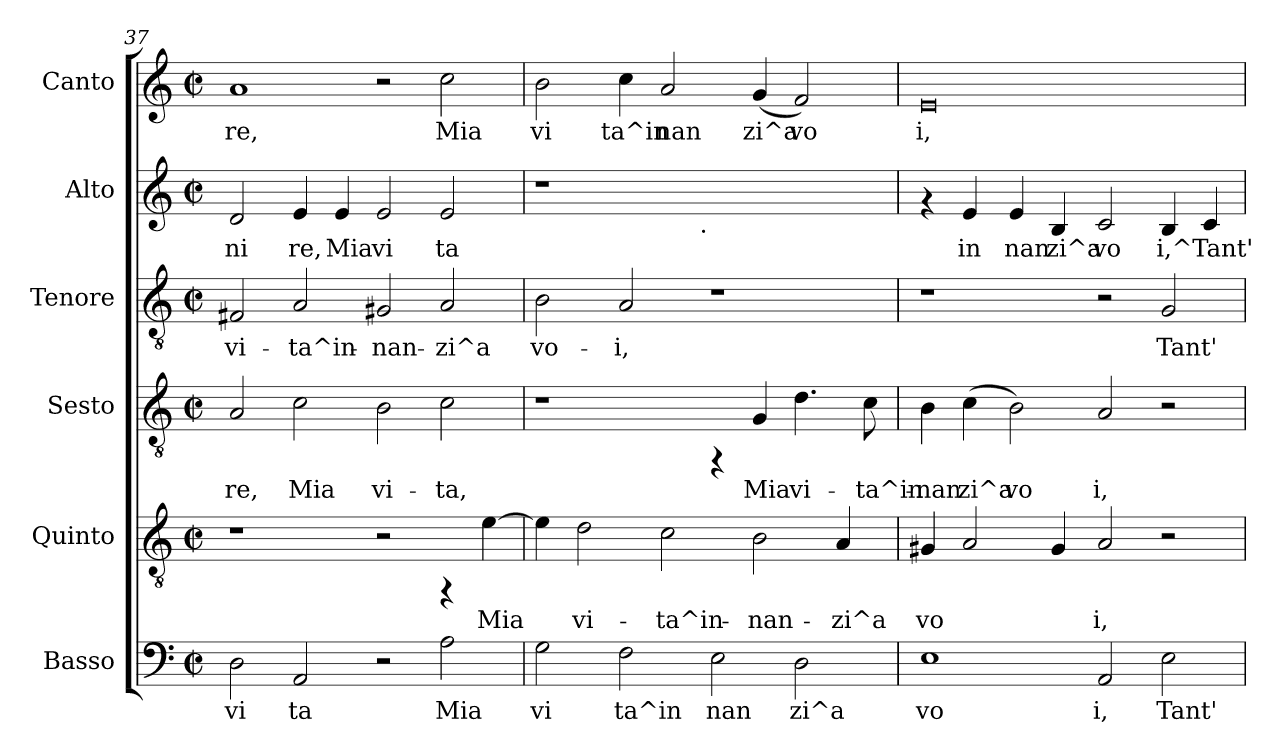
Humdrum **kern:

**kern	**text	**kern	**text	**kern	**text	**kern	**text	**kern	**text	**kern	**text
*part6	*part6	*part5	*part5	*part4	*part4	*part3	*part3	*part2	*part2	*part1	*part1
*staff6	*staff6	*staff5	*staff5	*staff4	*staff4	*staff3	*staff3	*staff2	*staff2	*staff1	*staff1
*I"Basso	*	*I"Quinto	*	*I"Sesto	*	*I"Tenore	*	*I"Alto	*	*I"Canto	*
*clefF4	*	*clefGv2	*	*clefGv2	*	*clefGv2	*	*clefG2	*	*clefG2	*
*k[]	*	*k[]	*	*k[]	*	*k[]	*	*k[]	*	*k[]	*
*C:	*	*C:	*	*C:	*	*C:	*	*C:	*	*C:	*
*M2/2	*	*M2/2	*	*M2/2	*	*M2/2	*	*M2/2	*	*M2/2	*
*met(c|)	*	*met(c|)	*	*met(c|)	*	*met(c|)	*	*met(c|)	*	*met(c|)	*
=37	=37	=37	=37	=37	=37	=37	=37	=37	=37	=37	=37
!	!LO:LY:b	!	!	!	!LO:LY:b:cj	!	!LO:LY:b:cj	!	!LO:LY:b:cj	!	!LO:LY:b
2D\	vi	1r	.	2A/	-re,	2F#X/	vi-	2d/	ni	1a	re,
!	!LO:LY:b	!	!	!	!LO:LY:b:cj	!	!LO:LY:b:cj	!	!LO:LY:b:cj	!	!
2AA/	ta	.	.	2c\	Mia	2A/	-ta^in-	4e/	re,	.	.
!	!	!	!	!	!	!	!	!	!LO:LY:b:cj	!	!
.	.	.	.	.	.	.	.	4e/	Mia	.	.
!	!	!	!	!	!LO:LY:b:cj	!	!LO:LY:b:cj	!	!LO:LY:b:cj	!	!
2r	.	2r	.	2B\	vi-	2G#X/	-nan-	2e/	vi	2r	.
!	!LO:LY:b	!	!	!	!LO:LY:b:cj	!	!LO:LY:b:cj	!	!LO:LY:b:cj	!	!LO:LY:b
2A\	Mia	4rFF	.	2c\	-ta,	2A/	-zi^a	2e/	ta	2cc\	Mia
!	!	!	!LO:LY:b:cj	!	!	!	!	!	!	!	!
.	.	[>4e\	Mia	.	.	.	.	.	.	.	.
=38	=38	=38	=38	=38	=38	=38	=38	=38	=38	=38	=38
!	!LO:LY:b	!	!LO:LY:b:cj	!	!	!	!LO:LY:b:cj	!	!	!	!LO:LY:b
*	*	*	*	*	*	*	*	*^	*	*	*
2G\	vi	4e\]	.	1r	.	2B\	vo-	1r	2ryy	.	2b\	vi
!	!	!	!LO:LY:b:cj	!	!	!	!	!	!	!	!	!
.	.	2d\	vi-	.	.	.	.	.	.	.	.	.
!	!LO:LY:b	!	!	!	!	!	!LO:LY:b:cj	!	!	!	!	!LO:LY:b
2F\	ta^in	.	.	.	.	2A/	-i,	.	4...ryy	.	4cc\	ta^in
!	!	!	!LO:LY:b:cj	!	!	!	!	!	!	!	!	!LO:LY:b
.	.	2c\	-ta^in-	.	.	.	.	.	.	.	2a/	nan
!	!	!	!	!	!	!	!	!	!LO:TX:b:t=.	!	!	!
.	.	.	.	.	.	.	.	.	1ryy	.	.	.
!	!LO:LY:b	!	!	!	!	!	!	!	!	!	!	!
2E\	nan	.	.	4rFF	.	1r	.	1ryy	.	.	.	.
!	!	!	!LO:LY:b:cj	!	!LO:LY:b:cj	!	!	!	!	!	!	!LO:LY:b
.	.	2B\	-nan-	4G/	Mia	.	.	.	.	.	(<4g/	zi^a
!	!LO:LY:b	!	!	!	!LO:LY:b:cj	!	!	!	!	!	!	!LO:LY:b
2D\	zi^a	.	.	4.d\	vi-	.	.	.	.	.	2f/)	vo
!	!	!	!LO:LY:b:cj	!	!	!	!	!	!	!	!	!
.	.	4A/	-zi^a	.	.	.	.	.	.	.	.	.
!	!	!	!	!	!LO:LY:b:cj	!	!	!	!	!	!	!
.	.	.	.	8c\	-ta^in-	.	.	.	.	.	.	.
.	.	.	.	.	.	.	.	.	32ryy	.	.	.
!!LO:PB:g=z
=39	=39	=39	=39	=39	=39	=39	=39	=39	=39	=39	=39	=39
!	!LO:LY:b	!	!LO:LY:b:cj	!	!LO:LY:b:cj	!	!	!	!	!	!	!LO:LY:b
*	*	*	*	*	*	*	*	*v	*v	*	*	*
1E	vo	4G#X/	vo	4B\	-nan	1r	.	4rf	.	0e	i,
!	!	!	!LO:LY:b:cj	!	!LO:LY:b:cj	!	!	!	!LO:LY:b:cj	!	!
.	.	2A/	.	(<4c\	zi^a	.	.	4e/	in	.	.
!	!	!	!	!	!LO:LY:b:cj	!	!	!	!LO:LY:b:cj	!	!
.	.	.	.	2B\)	vo	.	.	4e/	nan	.	.
!	!	!	!LO:LY:b:cj	!	!	!	!	!	!LO:LY:b:cj	!	!
.	.	4G#/	.	.	.	.	.	4B/	zi^a	.	.
!	!LO:LY:b	!	!LO:LY:b:cj	!	!LO:LY:b:cj	!	!	!	!LO:LY:b:cj	!	!
2AA/	i,	2A/	i,	2A/	i,	2r	.	2c/	vo	.	.
!	!LO:LY:b	!	!	!	!	!	!LO:LY:b:cj	!	!LO:LY:b:cj	!	!
2E\	Tant'	2r	.	2r	.	2G/	Tant'	4B/	i,^Tant'	.	.
!	!	!	!	!	!	!	!	!	!LO:LY:b:cj	!	!
.	.	.	.	.	.	.	.	4c/	.	.	.
=	=	=	=	=	=	=	=	=	=	=	=
*-	*-	*-	*-	*-	*-	*-	*-	*-	*-	*-	*-
